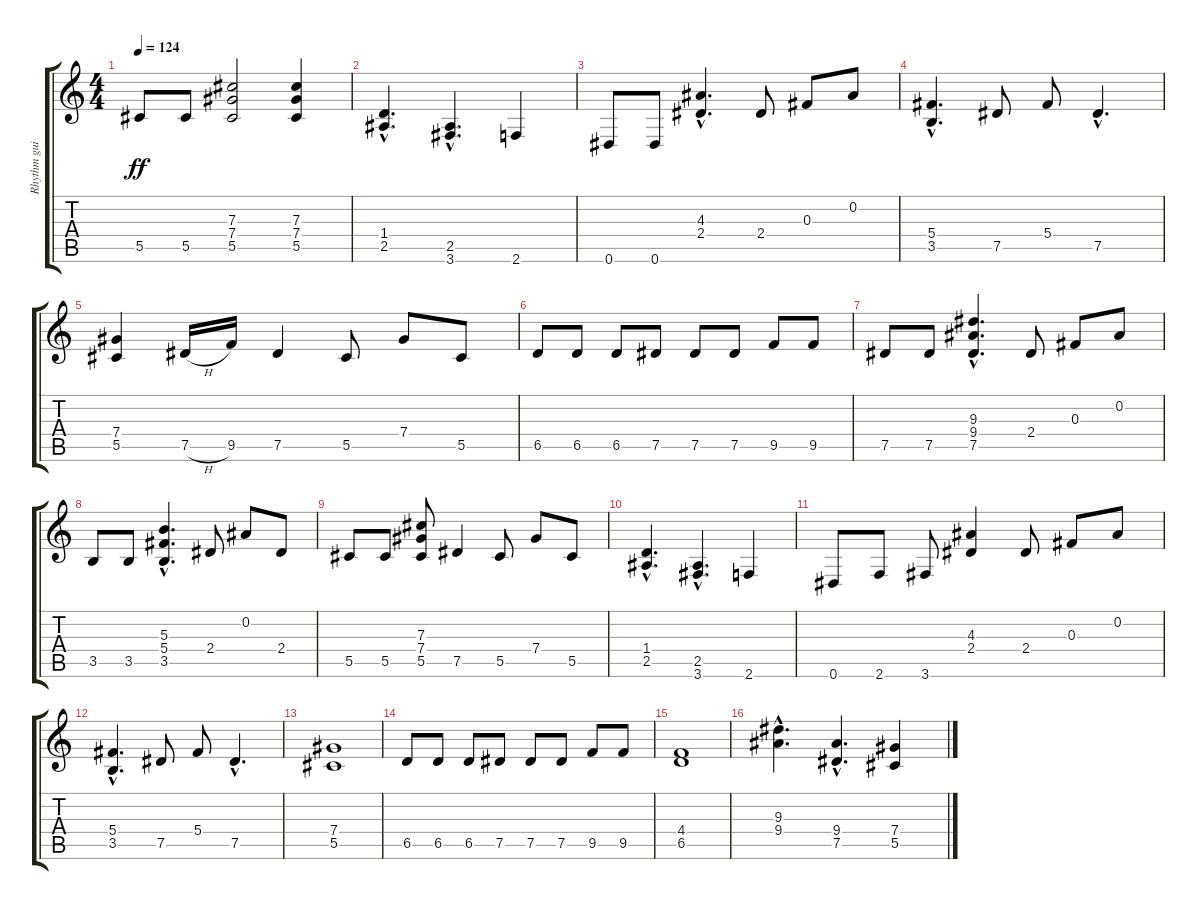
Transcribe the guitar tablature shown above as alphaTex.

\track ("Rhythm guitar" "Rhythm gui") {instrument overdrivenguitar}
\staff {score tabs}
\tuning (Eb4 Bb3 Gb3 Db3 Ab2 Eb2) {hide}
\ts (4 4)
\tempo 124
\clef g2
\ks c
5.5.8{dy ff} 5.5.8 (7.3 7.4 5.5).2 (7.3 7.4 5.5).4 |
(1.4{hac} 2.5{hac}).4{d} (2.5{hac} 3.6{hac}).4{d} 2.6.4 |
0.6.8 0.6.8 (4.3{hac} 2.4{hac}).4{d} 2.4.8 0.3.8 0.2.8 |
(5.4{hac} 3.5{hac}).4{d} 7.5.8 5.4.8 7.5{hac}.4{d} |
(7.4 5.5).4 7.5{h}.16 9.5.16 7.5.4 5.5.8 7.4.8 5.5.8 |
6.5.8 6.5.8 6.5.8 7.5.8 7.5.8 7.5.8 9.5.8 9.5.8 |
7.5.8 7.5.8 (9.3{hac} 9.4{hac} 7.5{hac}).4{d} 2.4.8 0.3.8 0.2.8 |
3.5.8 3.5.8 (5.3{hac} 5.4{hac} 3.5{hac}).4{d} 2.4.8 0.2.8 2.4.8 |
5.5.8 5.5.8 (7.3 7.4 5.5).8 7.5.4 5.5.8 7.4.8 5.5.8 |
(1.4{hac} 2.5{hac}).4{d} (2.5{hac} 3.6{hac}).4{d} 2.6.4 |
0.6.8 2.6.8 3.6.8 (4.3 2.4).4 2.4.8 0.3.8 0.2.8 |
(5.4{hac} 3.5{hac}).4{d} 7.5.8 5.4.8 7.5{hac}.4{d} |
(7.4 5.5).1 |
6.5.8 6.5.8 6.5.8 7.5.8 7.5.8 7.5.8 9.5.8 9.5.8 |
(4.4 6.5).1 |
(9.3{hac} 9.4{hac}).4{d} (9.4{hac} 7.5{hac}).4{d} (7.4 5.5).4
